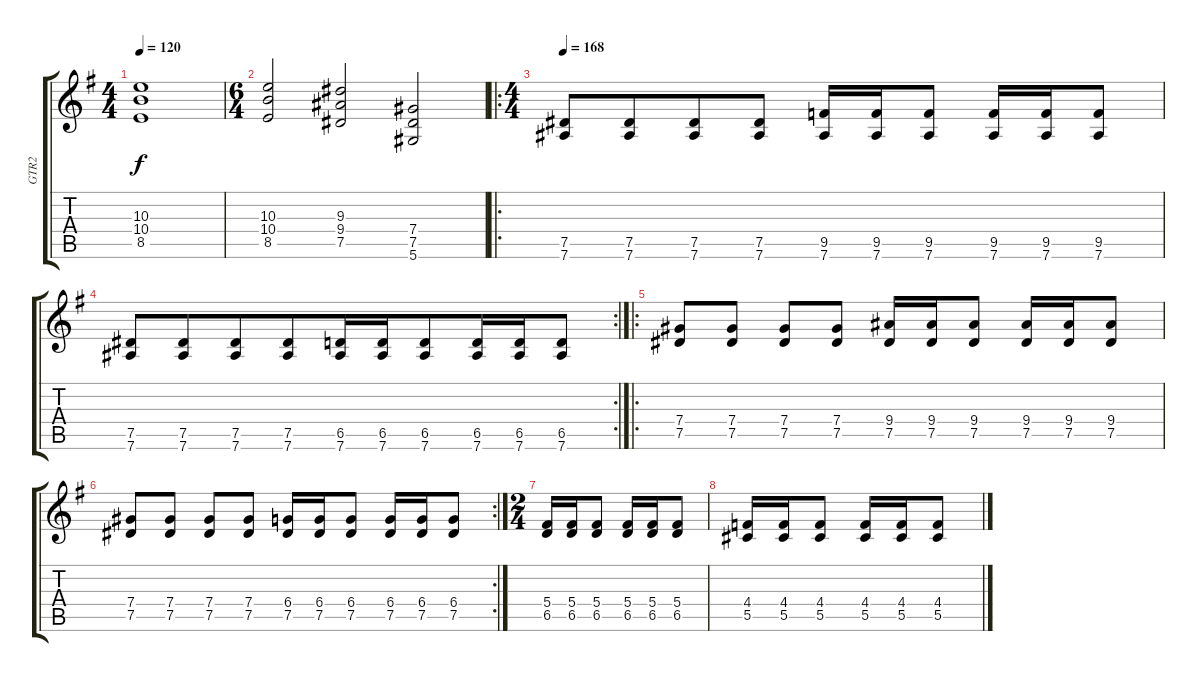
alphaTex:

\track ("GTR2" "GTR2") {instrument distortionguitar}
\staff {score tabs}
\tuning (Eb4 Bb3 Gb3 Db3 Ab2 Eb2) {hide}
\ts (4 4)
\tempo 120
\clef g2
\ks eminor
(10.3 10.4 8.5).1{dy f} |
\ts (6 4)
(10.3 10.4 8.5).2 (9.3 9.4 7.5).2{beam merge} (7.4 7.5 5.6).2 |
\ro
\ts (4 4)
\tempo 168
(7.5 7.6).8 (7.5 7.6).8{beam merge} (7.5 7.6).8 (7.5 7.6).8 (9.5 7.6).16 (9.5 7.6).16 (9.5 7.6).8 (9.5 7.6).16 (9.5 7.6).16 (9.5 7.6).8 |
\rc 2
(7.5 7.6).8 (7.5 7.6).8{beam merge} (7.5 7.6).8 (7.5 7.6).8{beam merge} (6.5 7.6).16 (6.5 7.6).16 (6.5 7.6).8{beam merge} (6.5 7.6).16 (6.5 7.6).16 (6.5 7.6).8 |
\ro
(7.4 7.5).8 (7.4 7.5).8 (7.4 7.5).8 (7.4 7.5).8 (9.4 7.5).16 (9.4 7.5).16 (9.4 7.5).8 (9.4 7.5).16 (9.4 7.5).16 (9.4 7.5).8 |
\rc 2
(7.4 7.5).8 (7.4 7.5).8 (7.4 7.5).8 (7.4 7.5).8 (6.4 7.5).16 (6.4 7.5).16 (6.4 7.5).8 (6.4 7.5).16 (6.4 7.5).16 (6.4 7.5).8 |
\ts (2 4)
(5.4 6.5).16 (5.4 6.5).16 (5.4 6.5).8 (5.4 6.5).16 (5.4 6.5).16 (5.4 6.5).8 |
(4.4 5.5).16 (4.4 5.5).16 (4.4 5.5).8 (4.4 5.5).16 (4.4 5.5).16 (4.4 5.5).8
